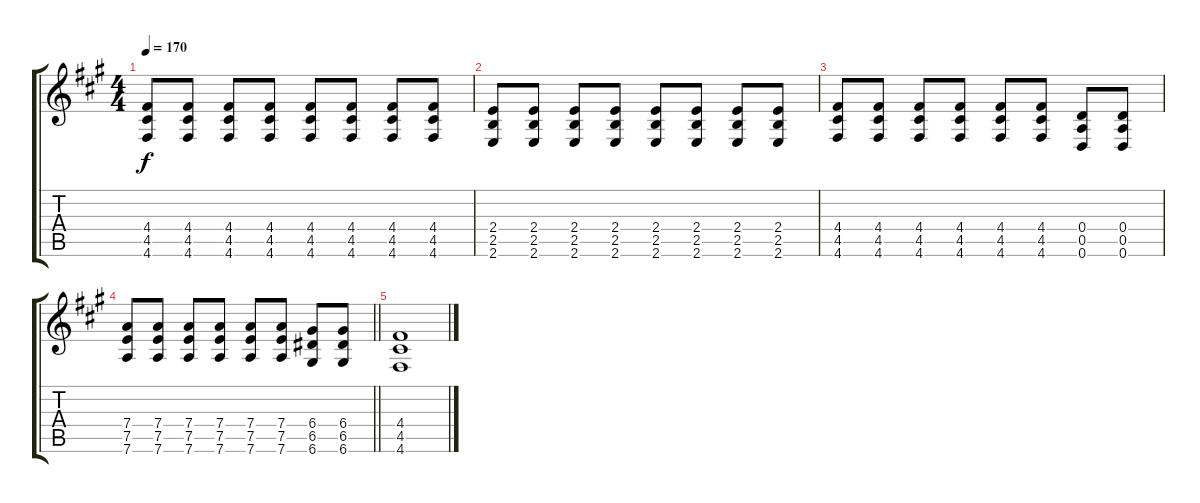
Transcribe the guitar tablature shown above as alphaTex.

\track "" {instrument distortionguitar}
\staff {score tabs}
\tuning (E4 B3 G3 D3 A2 D2) {hide}
\ts (4 4)
\tempo 170
\clef g2
\ks f#minor
(4.4 4.5 4.6).8{dy f} (4.4 4.5 4.6).8 (4.4 4.5 4.6).8 (4.4 4.5 4.6).8 (4.4 4.5 4.6).8 (4.4 4.5 4.6).8 (4.4 4.5 4.6).8 (4.4 4.5 4.6).8 |
(2.4 2.5 2.6).8 (2.4 2.5 2.6).8 (2.4 2.5 2.6).8 (2.4 2.5 2.6).8 (2.4 2.5 2.6).8 (2.4 2.5 2.6).8 (2.4 2.5 2.6).8 (2.4 2.5 2.6).8 |
(4.4 4.5 4.6).8 (4.4 4.5 4.6).8 (4.4 4.5 4.6).8 (4.4 4.5 4.6).8 (4.4 4.5 4.6).8 (4.4 4.5 4.6).8 (0.4 0.5 0.6).8 (0.4 0.5 0.6).8 |
\barLineRight lightlight
(7.4 7.5 7.6).8 (7.4 7.5 7.6).8 (7.4 7.5 7.6).8 (7.4 7.5 7.6).8 (7.4 7.5 7.6).8 (7.4 7.5 7.6).8 (6.4 6.5 6.6).8 (6.4 6.5 6.6).8 |
(4.4 4.5 4.6).1
